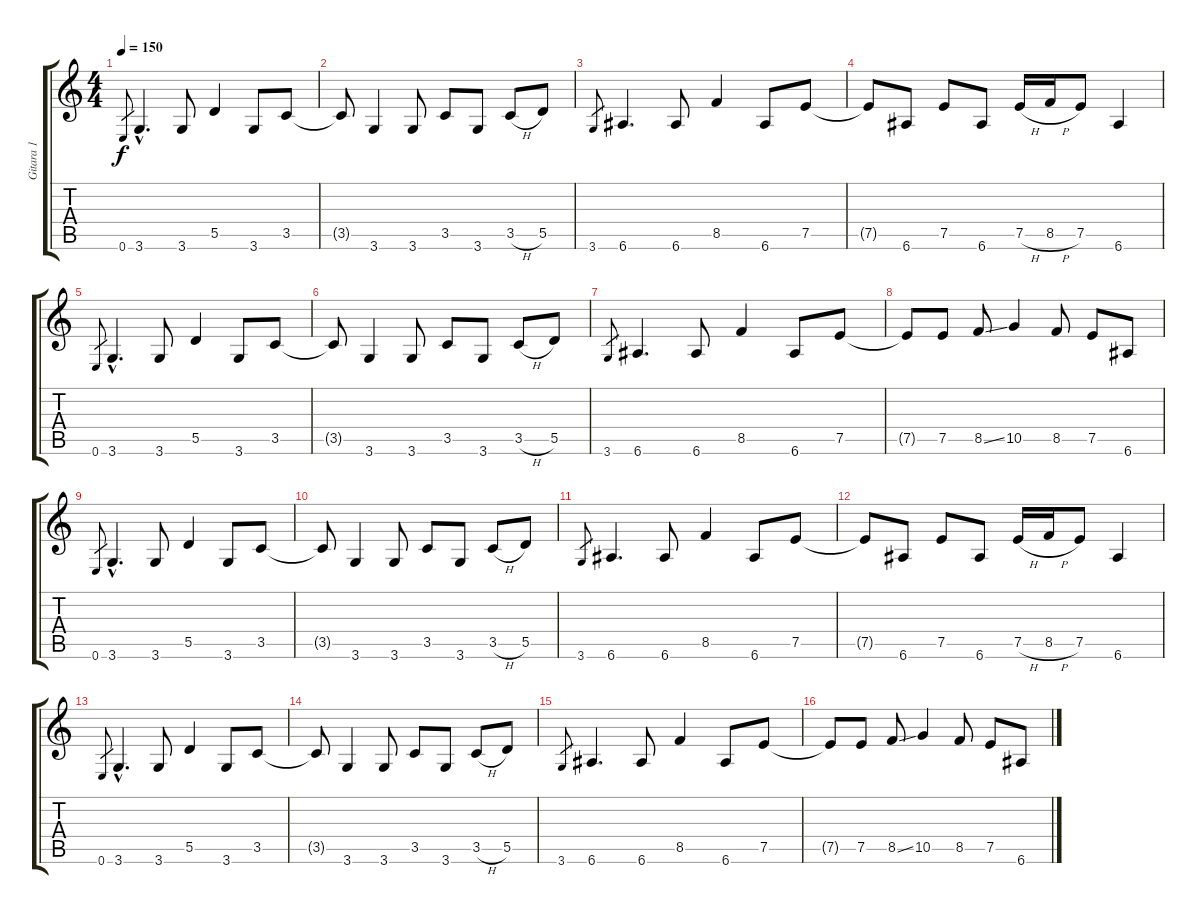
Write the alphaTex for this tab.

\track ("Gitara 1" "Gitara 1") {instrument acousticguitarsteel}
\staff {score tabs}
\tuning (E4 B3 G3 D3 A2 E2) {hide}
\ts (4 4)
\tempo 150
\clef g2
\ks c
0.6.8{gr dy f} 3.6{hac}.4{d} 3.6.8 5.5.4 3.6.8 3.5.8 |
3.5{t}.8 3.6.4 3.6.8 3.5.8 3.6.8 3.5{h}.8 5.5.8 |
3.6.8{gr} 6.6.4{d} 6.6.8 8.5.4 6.6.8 7.5.8 |
7.5{t}.8 6.6.8 7.5.8 6.6.8 7.5{h}.16 8.5{h}.16 7.5.8 6.6.4 |
0.6.8{gr} 3.6{hac}.4{d} 3.6.8 5.5.4 3.6.8 3.5.8 |
3.5{t}.8 3.6.4 3.6.8 3.5.8 3.6.8 3.5{h}.8 5.5.8 |
3.6.8{gr} 6.6.4{d} 6.6.8 8.5.4 6.6.8 7.5.8 |
7.5{t}.8 7.5.8 8.5{ss}.8 10.5.4 8.5.8 7.5.8 6.6.8 |
0.6.8{gr} 3.6{hac}.4{d} 3.6.8 5.5.4 3.6.8 3.5.8 |
3.5{t}.8 3.6.4 3.6.8 3.5.8 3.6.8 3.5{h}.8 5.5.8 |
3.6.8{gr} 6.6.4{d} 6.6.8 8.5.4 6.6.8 7.5.8 |
7.5{t}.8 6.6.8 7.5.8 6.6.8 7.5{h}.16 8.5{h}.16 7.5.8 6.6.4 |
0.6.8{gr} 3.6{hac}.4{d} 3.6.8 5.5.4 3.6.8 3.5.8 |
3.5{t}.8 3.6.4 3.6.8 3.5.8 3.6.8 3.5{h}.8 5.5.8 |
3.6.8{gr} 6.6.4{d} 6.6.8 8.5.4 6.6.8 7.5.8 |
7.5{t}.8 7.5.8 8.5{ss}.8 10.5.4 8.5.8 7.5.8 6.6.8
